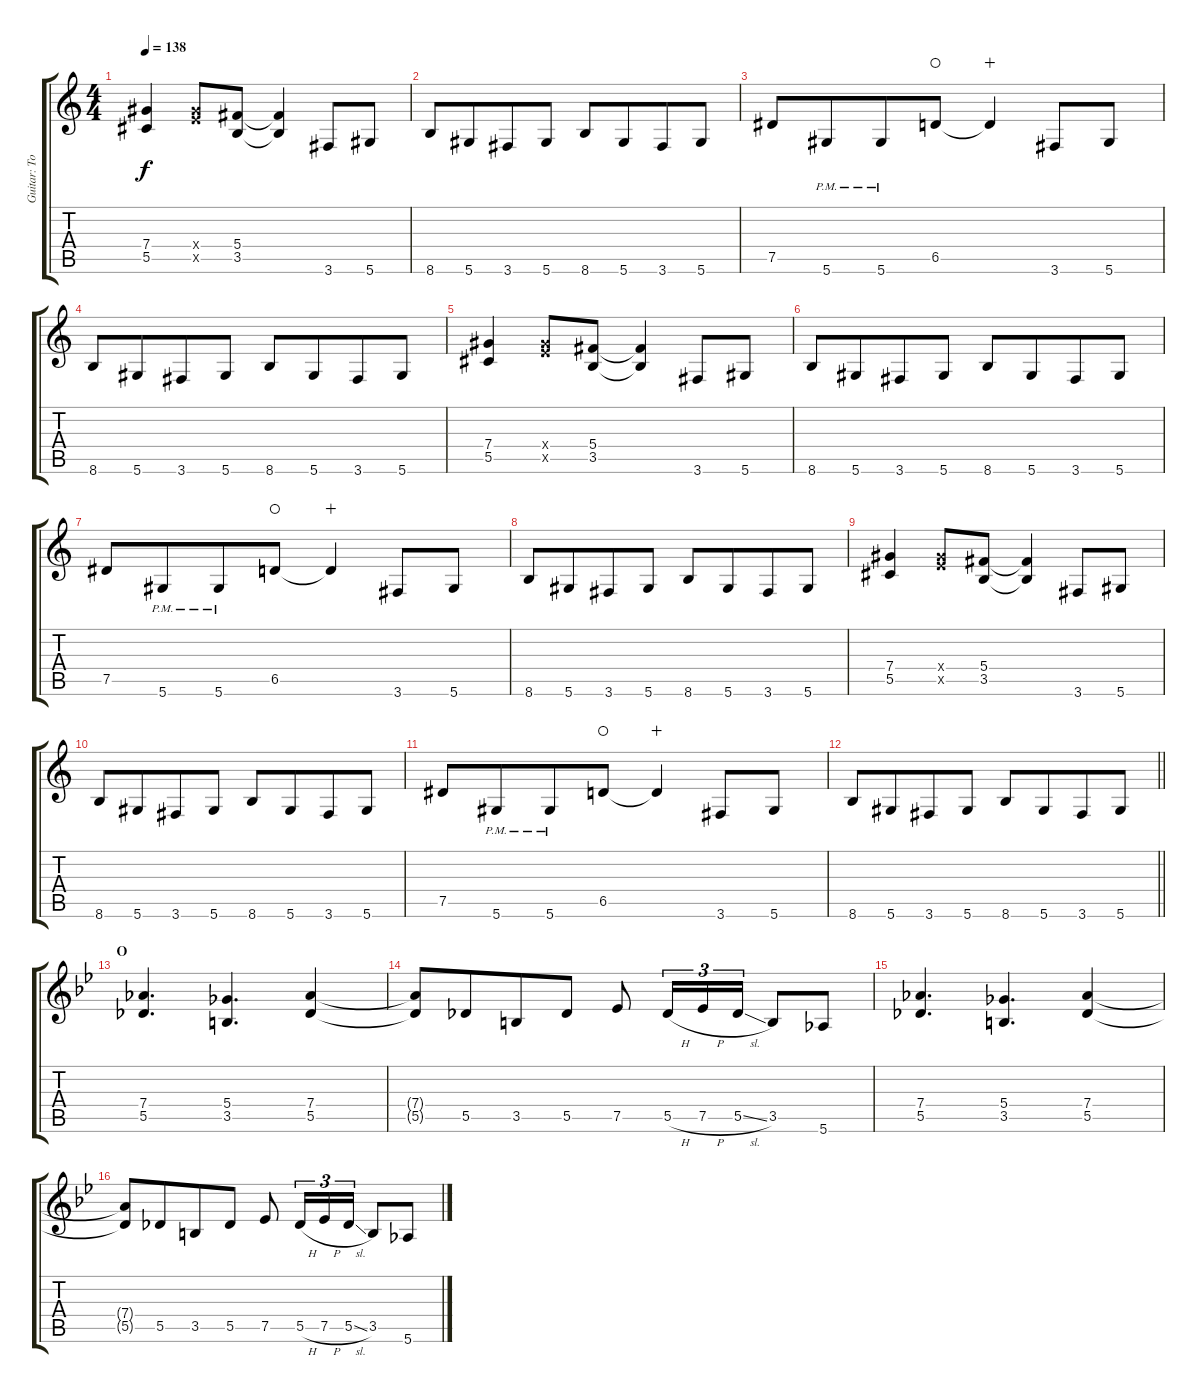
\track ("Guitar: Tony" "Guitar: To") {instrument distortionguitar}
\staff {score tabs}
\tuning (Eb4 Bb3 Gb3 Db3 Ab2 Eb2) {hide}
\ts (4 4)
\tempo 138
\clef g2
\ks c
(7.4 5.5).4{dy f} (7.4{x} 8.5{x}).8 (5.4 3.5).8 (5.4{t} 3.5{t}).4 3.6.8 5.6.8 |
8.6.8 5.6.8{beam merge} 3.6.8 5.6.8 8.6.8 5.6.8{beam merge} 3.6.8 5.6.8 |
7.5.8 5.6{pm}.8{beam merge} 5.6{pm}.8 6.5.8{waho} 6.5{t}.4{wahc} 3.6.8 5.6.8 |
8.6.8 5.6.8{beam merge} 3.6.8 5.6.8 8.6.8 5.6.8{beam merge} 3.6.8 5.6.8 |
(7.4 5.5).4 (7.4{x} 8.5{x}).8 (5.4 3.5).8 (5.4{t} 3.5{t}).4 3.6.8 5.6.8 |
8.6.8 5.6.8{beam merge} 3.6.8 5.6.8 8.6.8 5.6.8{beam merge} 3.6.8 5.6.8 |
7.5.8 5.6{pm}.8{beam merge} 5.6{pm}.8 6.5.8{waho} 6.5{t}.4{wahc} 3.6.8 5.6.8 |
8.6.8 5.6.8{beam merge} 3.6.8 5.6.8 8.6.8 5.6.8{beam merge} 3.6.8 5.6.8 |
(7.4 5.5).4 (7.4{x} 8.5{x}).8 (5.4 3.5).8 (5.4{t} 3.5{t}).4 3.6.8 5.6.8 |
8.6.8 5.6.8{beam merge} 3.6.8 5.6.8 8.6.8 5.6.8{beam merge} 3.6.8 5.6.8 |
7.5.8 5.6{pm}.8{beam merge} 5.6{pm}.8 6.5.8{waho} 6.5{t}.4{wahc} 3.6.8 5.6.8 |
\barLineRight lightlight
8.6.8 5.6.8{beam merge} 3.6.8 5.6.8 8.6.8 5.6.8{beam merge} 3.6.8 5.6.8 |
\section ("" "O")
\ks bb
(7.4 5.5).4{d} (5.4 3.5).4{d} (7.4 5.5).4 |
(7.4{t} 5.5{t}).8 5.5.8{beam merge} 3.5.8 5.5.8 7.5.8 5.5{h}.16{tu (3 2)} 7.5{h}.16{tu (3 2)} 5.5{sl}.16{tu (3 2)} 3.5.8 5.6.8 |
(7.4 5.5).4{d} (5.4 3.5).4{d} (7.4 5.5).4 |
(7.4{t} 5.5{t}).8 5.5.8{beam merge} 3.5.8 5.5.8 7.5.8 5.5{h}.16{tu (3 2)} 7.5{h}.16{tu (3 2)} 5.5{sl}.16{tu (3 2)} 3.5.8 5.6.8
